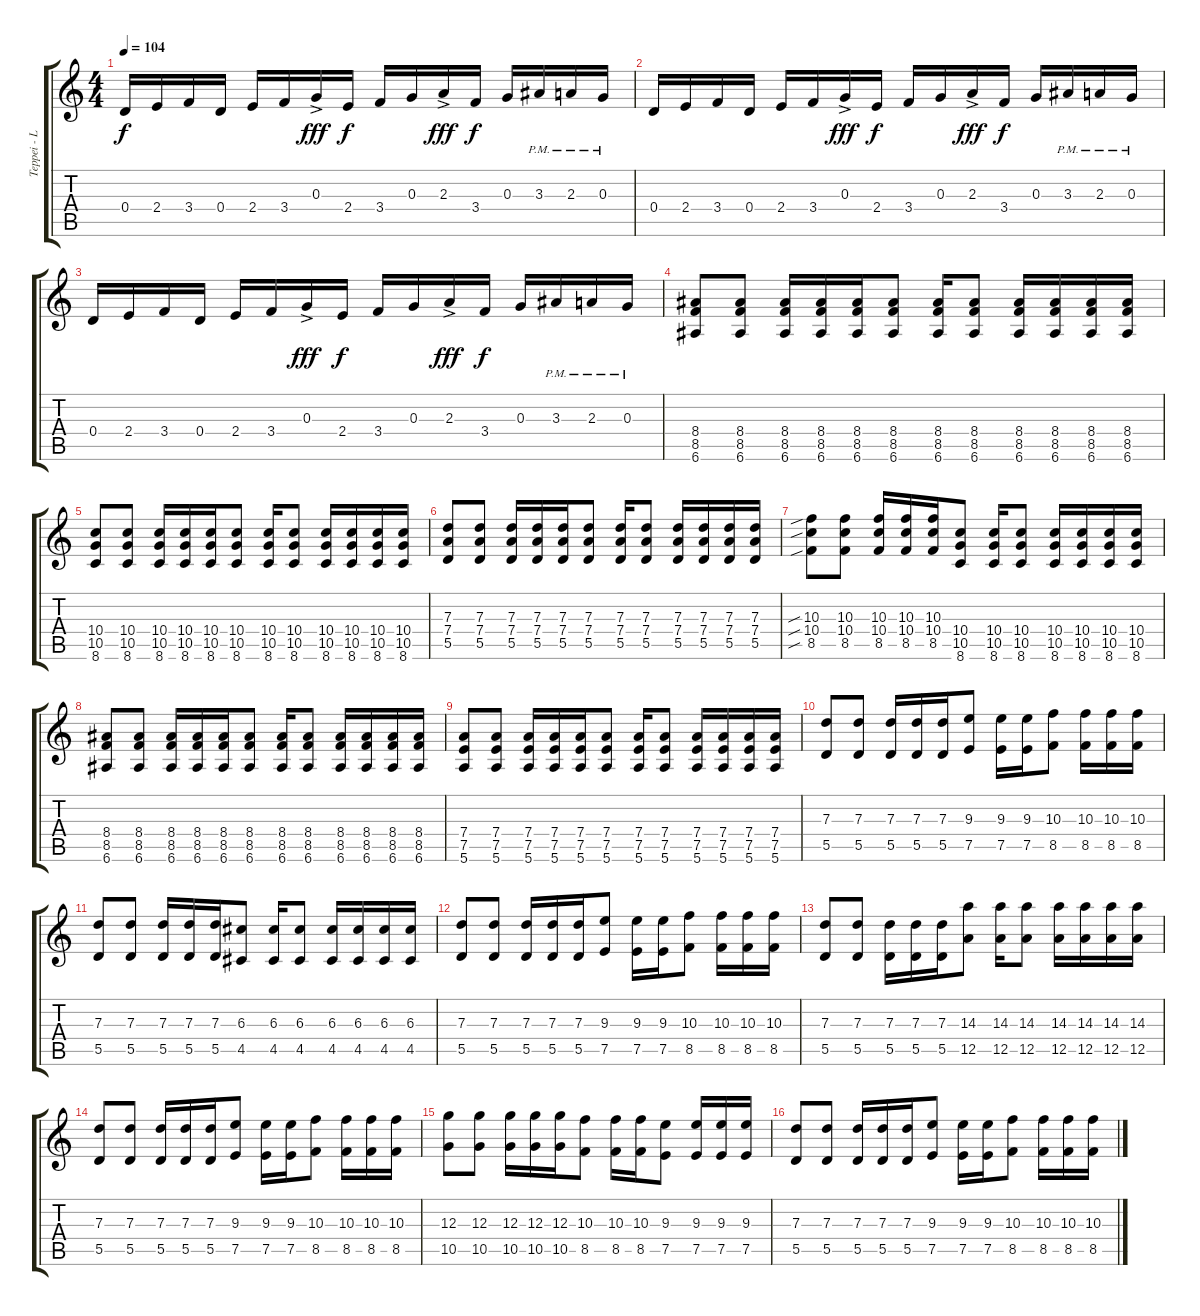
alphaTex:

\track ("Teppei - Lead Guitar" "Teppei - L") {instrument distortionguitar}
\staff {score tabs}
\tuning (E4 B3 G3 D3 A2 E2) {hide}
\ts (4 4)
\tempo 104
\clef g2
\ks c
0.4.16{dy f} 2.4.16 3.4.16 0.4.16 2.4.16 3.4.16 0.3{ac}.16{dy fff} 2.4.16{dy f} 3.4.16 0.3.16 2.3{ac}.16{dy fff} 3.4.16{dy f} 0.3.16 3.3{pm}.16 2.3{pm}.16 0.3{pm}.16 |
0.4.16 2.4.16 3.4.16 0.4.16 2.4.16 3.4.16 0.3{ac}.16{dy fff} 2.4.16{dy f} 3.4.16 0.3.16 2.3{ac}.16{dy fff} 3.4.16{dy f} 0.3.16 3.3{pm}.16 2.3{pm}.16 0.3{pm}.16 |
0.4.16 2.4.16 3.4.16 0.4.16 2.4.16 3.4.16 0.3{ac}.16{dy fff} 2.4.16{dy f} 3.4.16 0.3.16 2.3{ac}.16{dy fff} 3.4.16{dy f} 0.3.16 3.3{pm}.16 2.3{pm}.16 0.3{pm}.16 |
(8.4 8.5 6.6).8 (8.4 8.5 6.6).8 (8.4 8.5 6.6).16 (8.4 8.5 6.6).16 (8.4 8.5 6.6).16 (8.4 8.5 6.6).8 (8.4 8.5 6.6).16 (8.4 8.5 6.6).8 (8.4 8.5 6.6).16 (8.4 8.5 6.6).16 (8.4 8.5 6.6).16 (8.4 8.5 6.6).16 |
(10.4 10.5 8.6).8 (10.4 10.5 8.6).8 (10.4 10.5 8.6).16 (10.4 10.5 8.6).16 (10.4 10.5 8.6).16 (10.4 10.5 8.6).8 (10.4 10.5 8.6).16 (10.4 10.5 8.6).8 (10.4 10.5 8.6).16 (10.4 10.5 8.6).16 (10.4 10.5 8.6).16 (10.4 10.5 8.6).16 |
(7.3 7.4 5.5).8 (7.3 7.4 5.5).8 (7.3 7.4 5.5).16 (7.3 7.4 5.5).16 (7.3 7.4 5.5).16 (7.3 7.4 5.5).8 (7.3 7.4 5.5).16 (7.3 7.4 5.5).8 (7.3 7.4 5.5).16 (7.3 7.4 5.5).16 (7.3 7.4 5.5).16 (7.3 7.4 5.5).16 |
(10.3{sib} 10.4{sib} 8.5{sib}).8 (10.3 10.4 8.5).8 (10.3 10.4 8.5).16 (10.3 10.4 8.5).16 (10.3 10.4 8.5).16 (10.4 10.5 8.6).8 (10.4 10.5 8.6).16 (10.4 10.5 8.6).8 (10.4 10.5 8.6).16 (10.4 10.5 8.6).16 (10.4 10.5 8.6).16 (10.4 10.5 8.6).16 |
(8.4 8.5 6.6).8 (8.4 8.5 6.6).8 (8.4 8.5 6.6).16 (8.4 8.5 6.6).16 (8.4 8.5 6.6).16 (8.4 8.5 6.6).8 (8.4 8.5 6.6).16 (8.4 8.5 6.6).8 (8.4 8.5 6.6).16 (8.4 8.5 6.6).16 (8.4 8.5 6.6).16 (8.4 8.5 6.6).16 |
(7.4 7.5 5.6).8 (7.4 7.5 5.6).8 (7.4 7.5 5.6).16 (7.4 7.5 5.6).16 (7.4 7.5 5.6).16 (7.4 7.5 5.6).8 (7.4 7.5 5.6).16 (7.4 7.5 5.6).8 (7.4 7.5 5.6).16 (7.4 7.5 5.6).16 (7.4 7.5 5.6).16 (7.4 7.5 5.6).16 |
(7.3 5.5).8 (7.3 5.5).8 (7.3 5.5).16 (7.3 5.5).16 (7.3 5.5).16 (9.3 7.5).8 (9.3 7.5).16 (9.3 7.5).16 (10.3 8.5).8 (10.3 8.5).16 (10.3 8.5).16 (10.3 8.5).16 |
(7.3 5.5).8 (7.3 5.5).8 (7.3 5.5).16 (7.3 5.5).16 (7.3 5.5).16 (6.3 4.5).8 (6.3 4.5).16 (6.3 4.5).8 (6.3 4.5).16 (6.3 4.5).16 (6.3 4.5).16 (6.3 4.5).16 |
(7.3 5.5).8 (7.3 5.5).8 (7.3 5.5).16 (7.3 5.5).16 (7.3 5.5).16 (9.3 7.5).8 (9.3 7.5).16 (9.3 7.5).16 (10.3 8.5).8 (10.3 8.5).16 (10.3 8.5).16 (10.3 8.5).16 |
(7.3 5.5).8 (7.3 5.5).8 (7.3 5.5).16 (7.3 5.5).16 (7.3 5.5).16 (14.3 12.5).8 (14.3 12.5).16 (14.3 12.5).8 (14.3 12.5).16 (14.3 12.5).16 (14.3 12.5).16 (14.3 12.5).16 |
(7.3 5.5).8 (7.3 5.5).8 (7.3 5.5).16 (7.3 5.5).16 (7.3 5.5).16 (9.3 7.5).8 (9.3 7.5).16 (9.3 7.5).16 (10.3 8.5).8 (10.3 8.5).16 (10.3 8.5).16 (10.3 8.5).16 |
(12.3 10.5).8 (12.3 10.5).8 (12.3 10.5).16 (12.3 10.5).16 (12.3 10.5).16 (10.3 8.5).8 (10.3 8.5).16 (10.3 8.5).16 (9.3 7.5).8 (9.3 7.5).16 (9.3 7.5).16 (9.3 7.5).16 |
(7.3 5.5).8 (7.3 5.5).8 (7.3 5.5).16 (7.3 5.5).16 (7.3 5.5).16 (9.3 7.5).8 (9.3 7.5).16 (9.3 7.5).16 (10.3 8.5).8 (10.3 8.5).16 (10.3 8.5).16 (10.3 8.5).16
